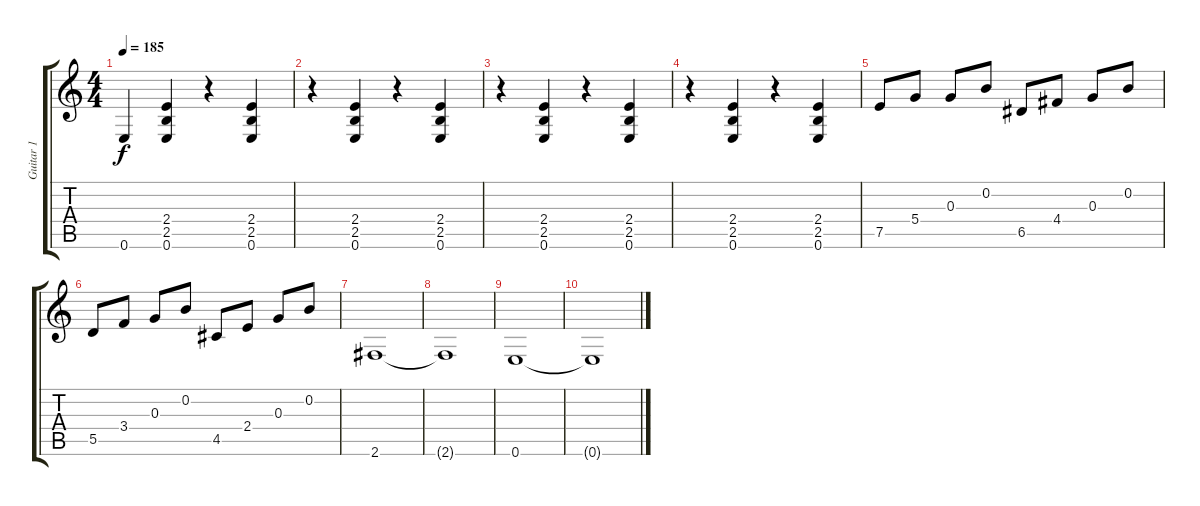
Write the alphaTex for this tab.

\track ("Guitar 1" "Guitar 1") {instrument electricguitarclean}
\staff {score tabs}
\tuning (E4 B3 G3 D3 A2 E2) {hide}
\ts (4 4)
\tempo 185
\clef g2
\ks c
0.6.4{dy f} (2.4 2.5 0.6).4 r.4 (2.4 2.5 0.6).4 |
r.4 (2.4 2.5 0.6).4 r.4 (2.4 2.5 0.6).4 |
r.4 (2.4 2.5 0.6).4 r.4 (2.4 2.5 0.6).4 |
r.4 (2.4 2.5 0.6).4 r.4 (2.4 2.5 0.6).4 |
7.5.8 5.4.8 0.3.8 0.2.8 6.5.8 4.4.8 0.3.8 0.2.8 |
5.5.8 3.4.8 0.3.8 0.2.8 4.5.8 2.4.8 0.3.8 0.2.8 |
2.6.1 |
2.6{t}.1 |
0.6.1 |
0.6{t}.1
